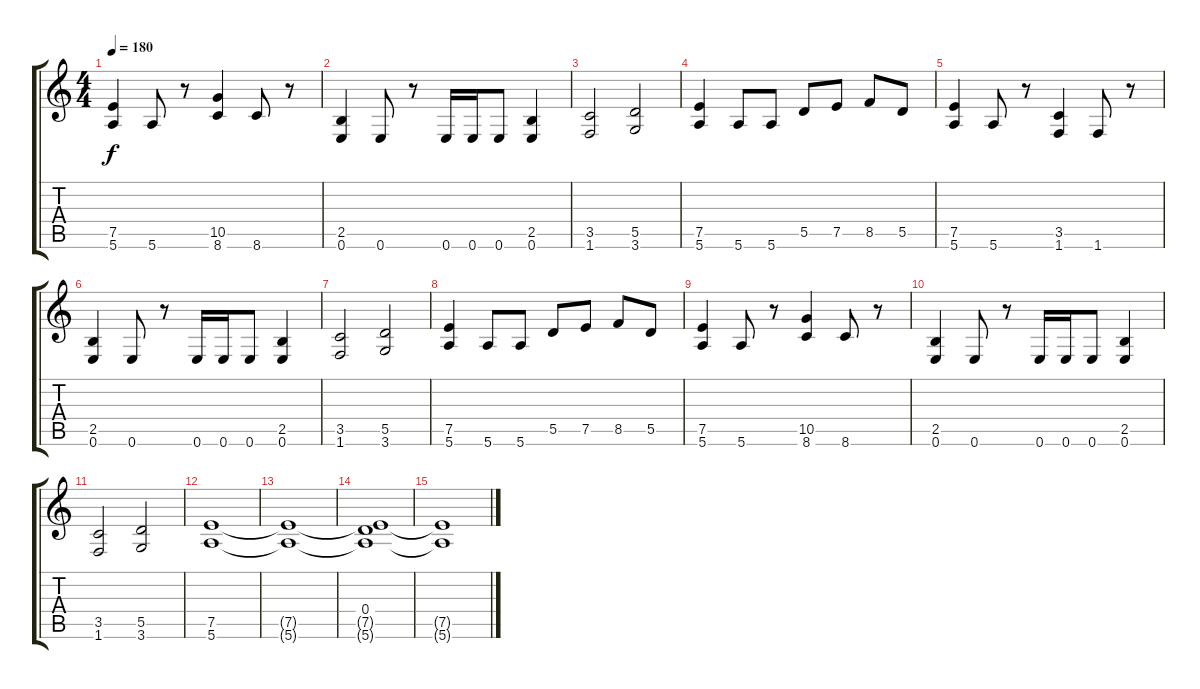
\track "" {instrument distortionguitar}
\staff {score tabs}
\tuning (E4 B3 G3 D3 A2 E2) {hide}
\ts (4 4)
\tempo 180
\clef g2
\ks c
(7.5 5.6).4{dy f} 5.6.8 r.8 (10.5 8.6).4 8.6.8 r.8 |
(2.5 0.6).4 0.6.8 r.8 0.6.16 0.6.16 0.6.8 (2.5 0.6).4 |
(3.5 1.6).2 (5.5 3.6).2 |
(7.5 5.6).4 5.6.8 5.6.8 5.5.8 7.5.8 8.5.8 5.5.8 |
(7.5 5.6).4 5.6.8 r.8 (3.5 1.6).4 1.6.8 r.8 |
(2.5 0.6).4 0.6.8 r.8 0.6.16 0.6.16 0.6.8 (2.5 0.6).4 |
(3.5 1.6).2 (5.5 3.6).2 |
(7.5 5.6).4 5.6.8 5.6.8 5.5.8 7.5.8 8.5.8 5.5.8 |
(7.5 5.6).4 5.6.8 r.8 (10.5 8.6).4 8.6.8 r.8 |
(2.5 0.6).4 0.6.8 r.8 0.6.16 0.6.16 0.6.8 (2.5 0.6).4 |
(3.5 1.6).2 (5.5 3.6).2 |
(7.5 5.6).1{volume 0} |
(7.5{t} 5.6{t}).1 |
(0.4 7.5{t} 5.6{t}).1 |
(7.5{t} 5.6{t}).1
